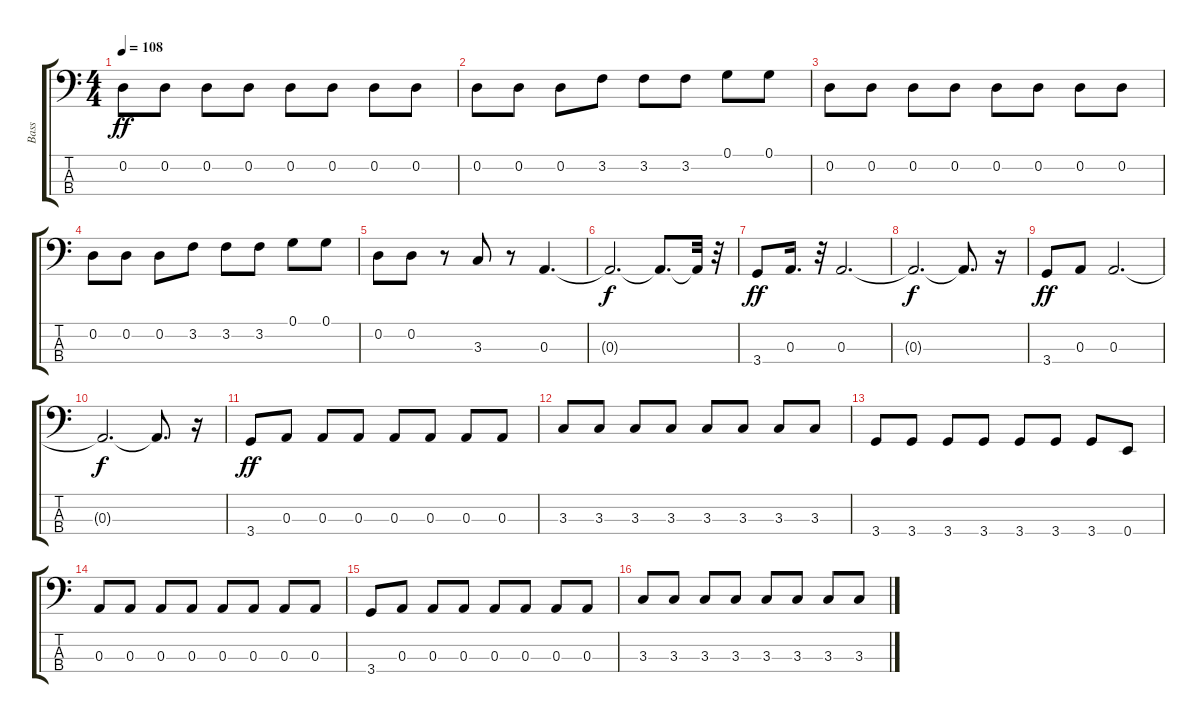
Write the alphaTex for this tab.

\track ("Bass" "Bass") {instrument fretlessbass}
\staff {score tabs}
\tuning (G2 D2 A1 E1) {hide}
\ts (4 4)
\tempo 108
\clef f4
\ks c
0.2.8{dy ff} 0.2.8 0.2.8 0.2.8 0.2.8 0.2.8 0.2.8 0.2.8 |
0.2.8 0.2.8 0.2.8 3.2.8 3.2.8 3.2.8 0.1.8 0.1.8 |
0.2.8 0.2.8 0.2.8 0.2.8 0.2.8 0.2.8 0.2.8 0.2.8 |
0.2.8 0.2.8 0.2.8 3.2.8 3.2.8 3.2.8 0.1.8 0.1.8 |
0.2.8 0.2.8 r.8 3.3.8 r.8 0.3.4{d} |
0.3{t}.2{d dy f} 0.3{t}.8{d} 0.3{t}.32 r.32 |
3.4.8{dy ff} 0.3.16{d} r.32 0.3.2{d} |
0.3{t}.2{d dy f} 0.3{t}.8{d} r.16 |
3.4.8{dy ff} 0.3.8 0.3.2{d} |
0.3{t}.2{d dy f} 0.3{t}.8{d} r.16 |
3.4.8{dy ff} 0.3.8 0.3.8 0.3.8 0.3.8 0.3.8 0.3.8 0.3.8 |
3.3.8 3.3.8 3.3.8 3.3.8 3.3.8 3.3.8 3.3.8 3.3.8 |
3.4.8 3.4.8 3.4.8 3.4.8 3.4.8 3.4.8 3.4.8 0.4.8 |
0.3.8 0.3.8 0.3.8 0.3.8 0.3.8 0.3.8 0.3.8 0.3.8 |
3.4.8 0.3.8 0.3.8 0.3.8 0.3.8 0.3.8 0.3.8 0.3.8 |
3.3.8 3.3.8 3.3.8 3.3.8 3.3.8 3.3.8 3.3.8 3.3.8
